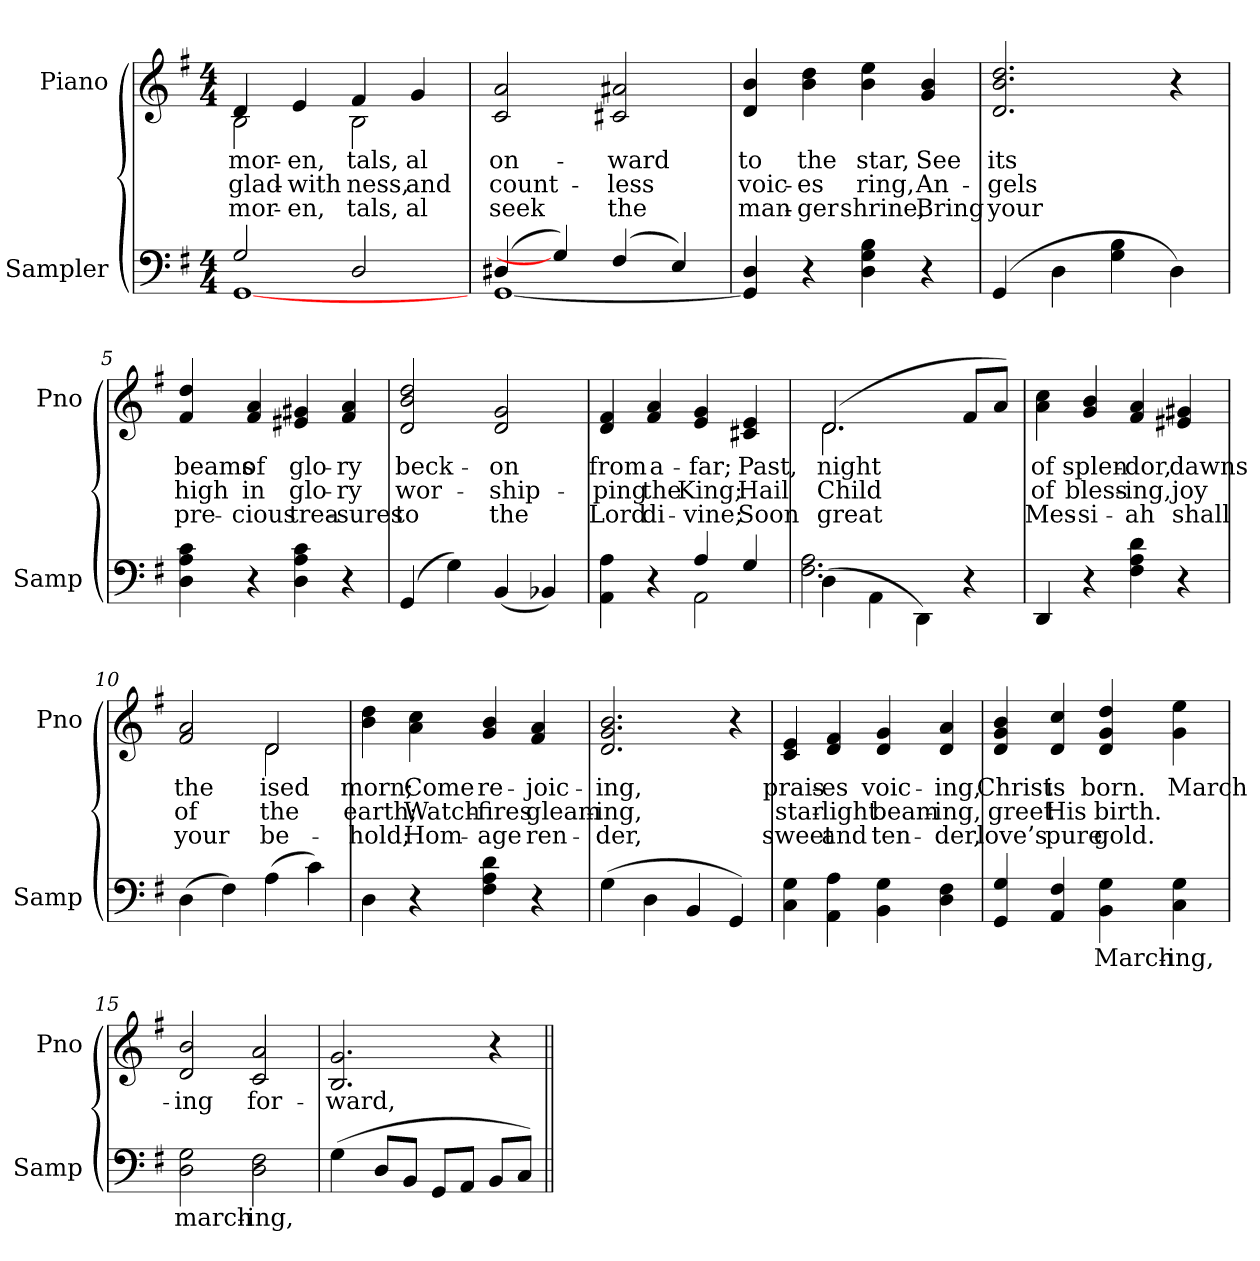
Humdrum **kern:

**kern	**text	**kern	**text	**text	**text
*part2	*part2	*part1	*part1	*part1	*part1
*staff2	*staff2	*staff1	*staff1	*staff1	*staff1
*I"Sampler	*	*I"Piano	*	*	*
*I'Samp	*	*I'Pno	*	*	*
*clefF4	*	*clefG2	*	*	*
*k[f#]	*	*k[f#]	*	*	*
*G:	*	*G:	*	*	*
*M4/4	*	*M4/4	*	*	*
=1	=1	=1	=1	=1	=1
*^	*	*^	*	*	*
2G/	[1GG	.	4d/	2B	mor-	glad-	mor-
.	.	.	4e/	.	-en,	with	-en,
2D/	.	.	4f#/	2B	-tals,	-ness,	-tals,
.	.	.	4g/	.	-al	and	-al
*	*	*	*v	*v	*	*	*
=2	=2	=2	=2	=2	=2	=2
(4D#X/	[1GG	.	2c 2a	on-	count-	seek
4G])	.	.	.	.	.	.
(4F#	.	.	2c#X 2a#X	-ward	-less	the
4E)	.	.	.	.	.	.
*v	*v	*	*	*	*	*
=3	=3	=3	=3	=3	=3
4GG] 4D	.	4d 4b	to	voic-	man-
4r	.	4b 4dd	the	-es	-ger
4D 4G 4B	.	4b 4ee	star,	ring,	shrine,
4r	.	4g 4b	See	An-	Bring
=4	=4	=4	=4	=4	=4
(4GG	.	2.d 2.b 2.dd	its	-gels	your
4D	.	.	.	.	.
4G 4B	.	.	.	.	.
4D)	.	4r	.	.	.
=5	=5	=5	=5	=5	=5
4D 4A 4c	.	4f# 4dd	beams	high	pre-
4r	.	4f# 4a	of	in	-cious
4D 4A 4c	.	4e#X 4g#X	glo-	glo-	trea-
4r	.	4f# 4a	-ry	-ry	-sures
=6	=6	=6	=6	=6	=6
(4GG	.	2d 2b 2dd	beck-	wor-	to
4G)	.	.	.	.	.
(4BB	.	2d 2g	-on	-ship-	the
4BB-X)	.	.	.	.	.
=7	=7	=7	=7	=7	=7
*^	*	*	*	*	*
4AA 4A	2ryy	.	4d 4f#	from	-ping	Lord
4r	.	.	4f# 4a	a-	the	di-
4A/	2AA	.	4e 4g	-far;	King;	-vine;
4G/	.	.	4c#X 4e	Past,	Hail	Soon
=8	=8	=8	=8	=8	=8	=8
*	*	*	*^	*	*	*
(4D\	2.F# 2.A	.	(2.d/	2.d	night	Child	great
4AA\	.	.	.	.	.	.	.
4DD\)	.	.	.	.	.	.	.
4r	4ryy	.	8f#/L	4ryy	.	.	.
.	.	.	8a/J)	.	.	.	.
*v	*v	*	*	*	*	*	*
*	*	*v	*v	*	*	*
=9	=9	=9	=9	=9	=9
4DD	.	4a 4cc	of	of	Mes-
4r	.	4g 4b	splen-	bless-	-si-
4F# 4A 4d	.	4f# 4a	-dor,	-ing,	-ah
4r	.	4e#X 4g#X	dawns	joy	shall
=10	=10	=10	=10	=10	=10
*	*	*^	*	*	*
(4D	.	2f# 2a	2ryy	the	of	your
4F#)	.	.	.	.	.	.
(4A	.	2d/	2d	-ised	the	be-
4c)	.	.	.	.	.	.
*	*	*v	*v	*	*	*
=11	=11	=11	=11	=11	=11
4D	.	4b 4dd	morn;	earth;	-hold;
4r	.	4a 4cc	Come	Watch-	Hom-
4F# 4A 4d	.	4g 4b	re-	-fires	-age
4r	.	4f# 4a	-joic-	gleam-	ren-
=12	=12	=12	=12	=12	=12
(4G	.	2.d 2.g 2.b	-ing,	-ing,	-der,
4D	.	.	.	.	.
4BB	.	.	.	.	.
4GG)	.	4r	.	.	.
=13	=13	=13	=13	=13	=13
4C 4G	.	4c 4e	prais-	star-	sweet
4AA 4A	.	4d 4f#	-es	-light	and
4BB 4G	.	4d 4g	voic-	beam-	ten-
4D 4F#	.	4d 4a	-ing,	-ing,	-der,
=14	=14	=14	=14	=14	=14
4GG 4G	.	4d 4g 4b	Christ	greet	love’s
4AA 4F#	.	4d 4cc	is	His	pure
4BB 4G	March-	4d 4g 4dd	born.	birth.	gold.
4C 4G	-ing,	4g 4ee	March-	.	.
=15	=15	=15	=15	=15	=15
2D 2G	march-	2d 2b	-ing	.	.
2D 2F#	-ing,	2c 2a	for-	.	.
=16	=16	=16	=16	=16	=16
(4G	.	2.B 2.g	-ward,	.	.
8D/L	.	.	.	.	.
8BB/J	.	.	.	.	.
8GG/L	.	.	.	.	.
8AA/J	.	.	.	.	.
8BB/L	.	4r	.	.	.
8C/J)	.	.	.	.	.
=||	=||	=||	=||	=||	=||
*-	*-	*-	*-	*-	*-
